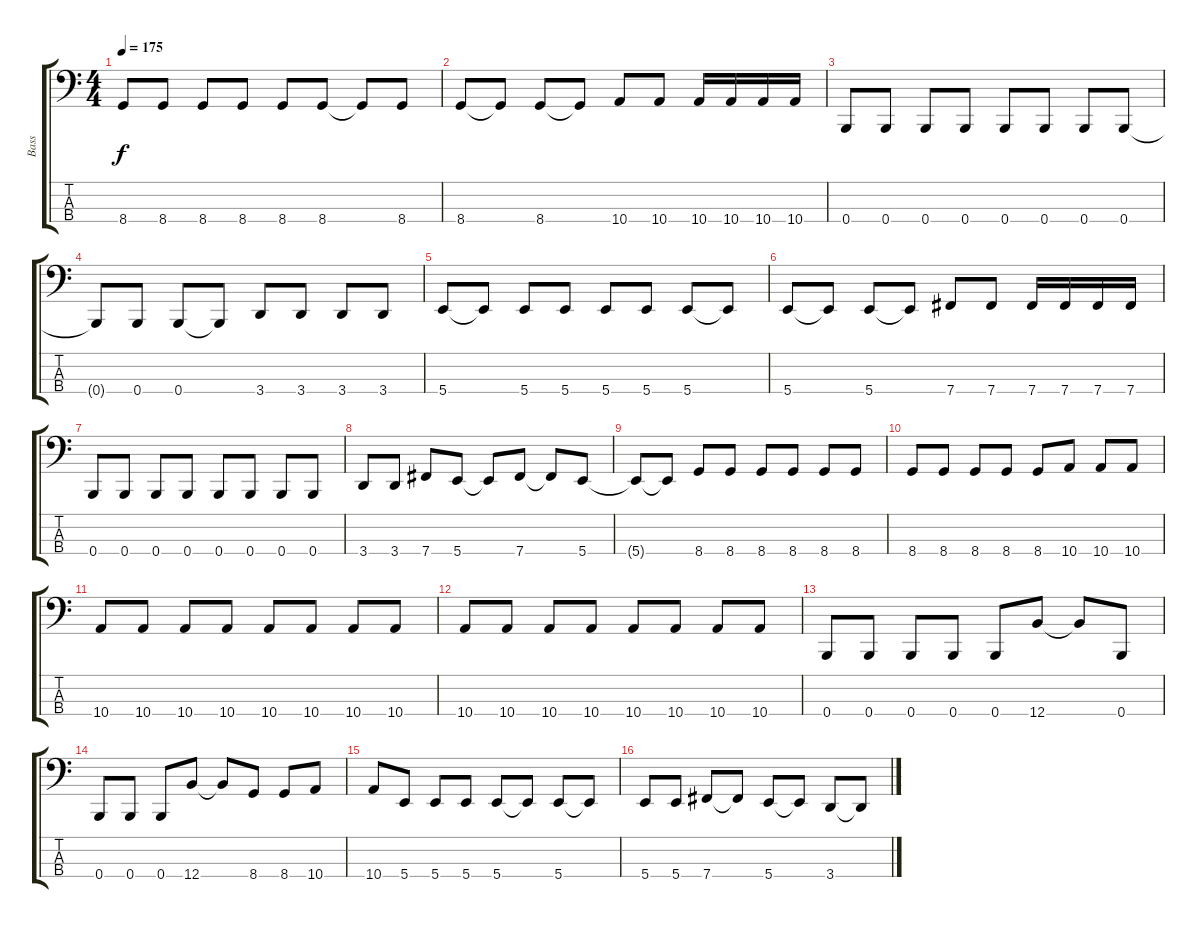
\track ("Bass" "Bass") {instrument electricbasspick}
\staff {score tabs}
\tuning (E2 B1 Gb1 B0) {hide}
\ts (4 4)
\tempo 175
\clef f4
\ks c
8.4.8{dy f} 8.4.8 8.4.8 8.4.8 8.4.8 8.4.8 8.4{t}.8 8.4.8 |
8.4.8 8.4{t}.8 8.4.8 8.4{t}.8 10.4.8 10.4.8 10.4.16 10.4.16 10.4.16 10.4.16 |
0.4.8 0.4.8 0.4.8 0.4.8 0.4.8 0.4.8 0.4.8 0.4.8 |
0.4{t}.8 0.4.8 0.4.8 0.4{t}.8 3.4.8 3.4.8 3.4.8 3.4.8 |
5.4.8 5.4{t}.8 5.4.8 5.4.8 5.4.8 5.4.8 5.4.8 5.4{t}.8 |
5.4.8 5.4{t}.8 5.4.8 5.4{t}.8 7.4.8 7.4.8 7.4.16 7.4.16 7.4.16 7.4.16 |
0.4.8 0.4.8 0.4.8 0.4.8 0.4.8 0.4.8 0.4.8 0.4.8 |
3.4.8 3.4.8 7.4.8 5.4.8 5.4{t}.8 7.4.8 7.4{t}.8 5.4.8 |
5.4{t}.8 5.4{t}.8 8.4.8 8.4.8 8.4.8 8.4.8 8.4.8 8.4.8 |
8.4.8 8.4.8 8.4.8 8.4.8 8.4.8 10.4.8 10.4.8 10.4.8 |
10.4.8 10.4.8 10.4.8 10.4.8 10.4.8 10.4.8 10.4.8 10.4.8 |
10.4.8 10.4.8 10.4.8 10.4.8 10.4.8 10.4.8 10.4.8 10.4.8 |
0.4.8 0.4.8 0.4.8 0.4.8 0.4.8 12.4.8 12.4{t}.8 0.4.8 |
0.4.8 0.4.8 0.4.8 12.4.8 12.4{t}.8 8.4.8 8.4.8 10.4.8 |
10.4.8 5.4.8 5.4.8 5.4.8 5.4.8 5.4{t}.8 5.4.8 5.4{t}.8 |
5.4.8 5.4.8 7.4.8 7.4{t}.8 5.4.8 5.4{t}.8 3.4.8 3.4{t}.8
